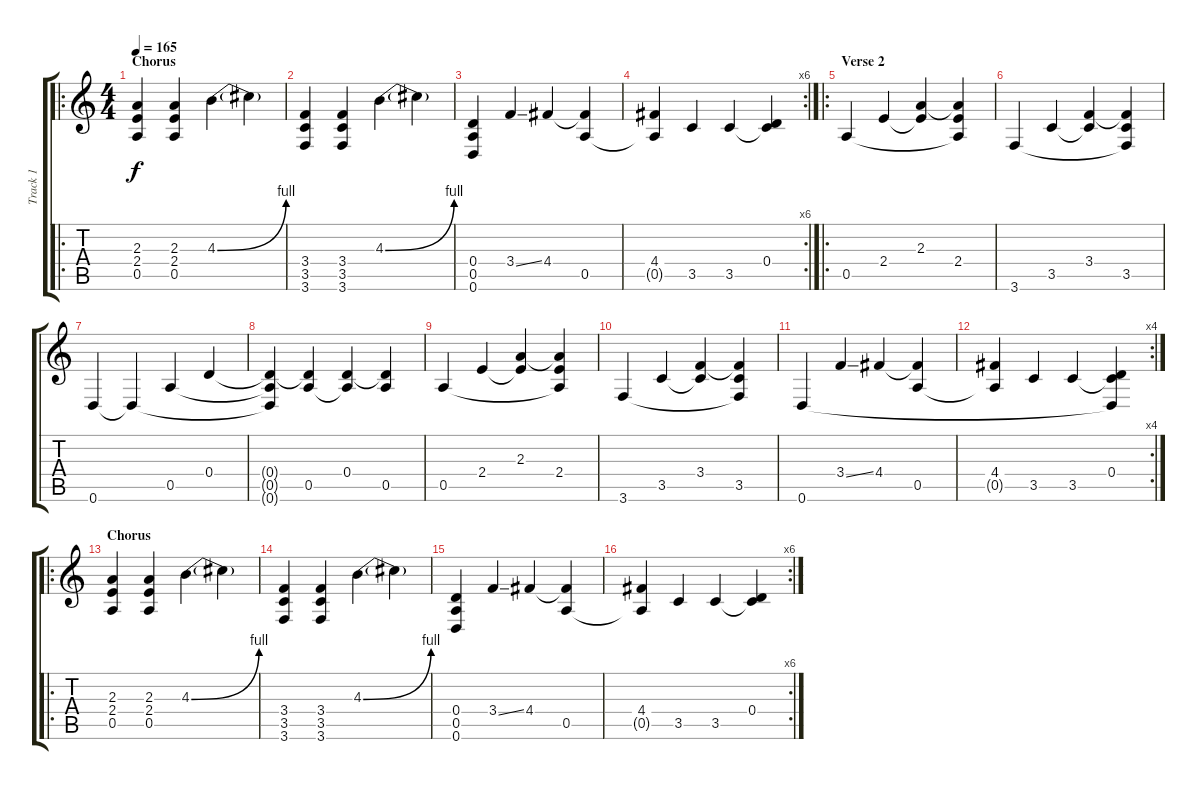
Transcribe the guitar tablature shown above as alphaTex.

\track ("Track 1" "Track 1") {instrument acousticguitarnylon}
\staff {score tabs}
\tuning (E4 B3 G3 D3 A2 D2) {hide}
\ro
\ts (4 4)
\section ("" "Chorus")
\tempo 165
\clef g2
\ks c
(2.3 2.4 0.5).4{dy f} (2.3 2.4 0.5).4 4.3{be (bend 0 0 60 4)}.4 4.3{t}.4 |
(3.4 3.5 3.6).4 (3.4 3.5 3.6).4 4.3{be (bend 0 0 60 4)}.4 4.3{t}.4 |
(0.4 0.5 0.6).4 3.4{ss}.4 4.4.4 (4.4{t} 0.5).4 |
\rc 6
(4.4 0.5{t}).4 3.5.4 3.5.4 (0.4 3.5{t}).4 |
\ro
\section ("" "Verse 2")
0.5.4 2.4.4 (2.3 2.4{t}).4 (2.3{t} 2.4 0.5{t}).4 |
3.6.4 3.5.4 (3.4 3.5{t}).4 (3.4{t} 3.5 3.6{t}).4 |
0.6.4 0.6{t}.4 0.5.4 0.4.4 |
(0.4{t} 0.5{t} 0.6{t}).4 (0.4{t} 0.5).4 (0.4 0.5{t}).4 (0.4{t} 0.5).4 |
0.5.4 2.4.4 (2.3 2.4{t}).4 (2.3{t} 2.4 0.5{t}).4 |
3.6.4 3.5.4 (3.4 3.5{t}).4 (3.4{t} 3.5 3.6{t}).4 |
0.6.4 3.4{ss}.4 4.4.4 (4.4{t} 0.5).4 |
\rc 4
(4.4 0.5{t}).4 3.5.4 3.5.4 (0.4 3.5{t} 0.6{t}).4 |
\ro
\section ("" "Chorus")
(2.3 2.4 0.5).4 (2.3 2.4 0.5).4 4.3{be (bend 0 0 60 4)}.4 4.3{t}.4 |
(3.4 3.5 3.6).4 (3.4 3.5 3.6).4 4.3{be (bend 0 0 60 4)}.4 4.3{t}.4 |
(0.4 0.5 0.6).4 3.4{ss}.4 4.4.4 (4.4{t} 0.5).4 |
\rc 6
(4.4 0.5{t}).4 3.5.4 3.5.4 (0.4 3.5{t}).4
